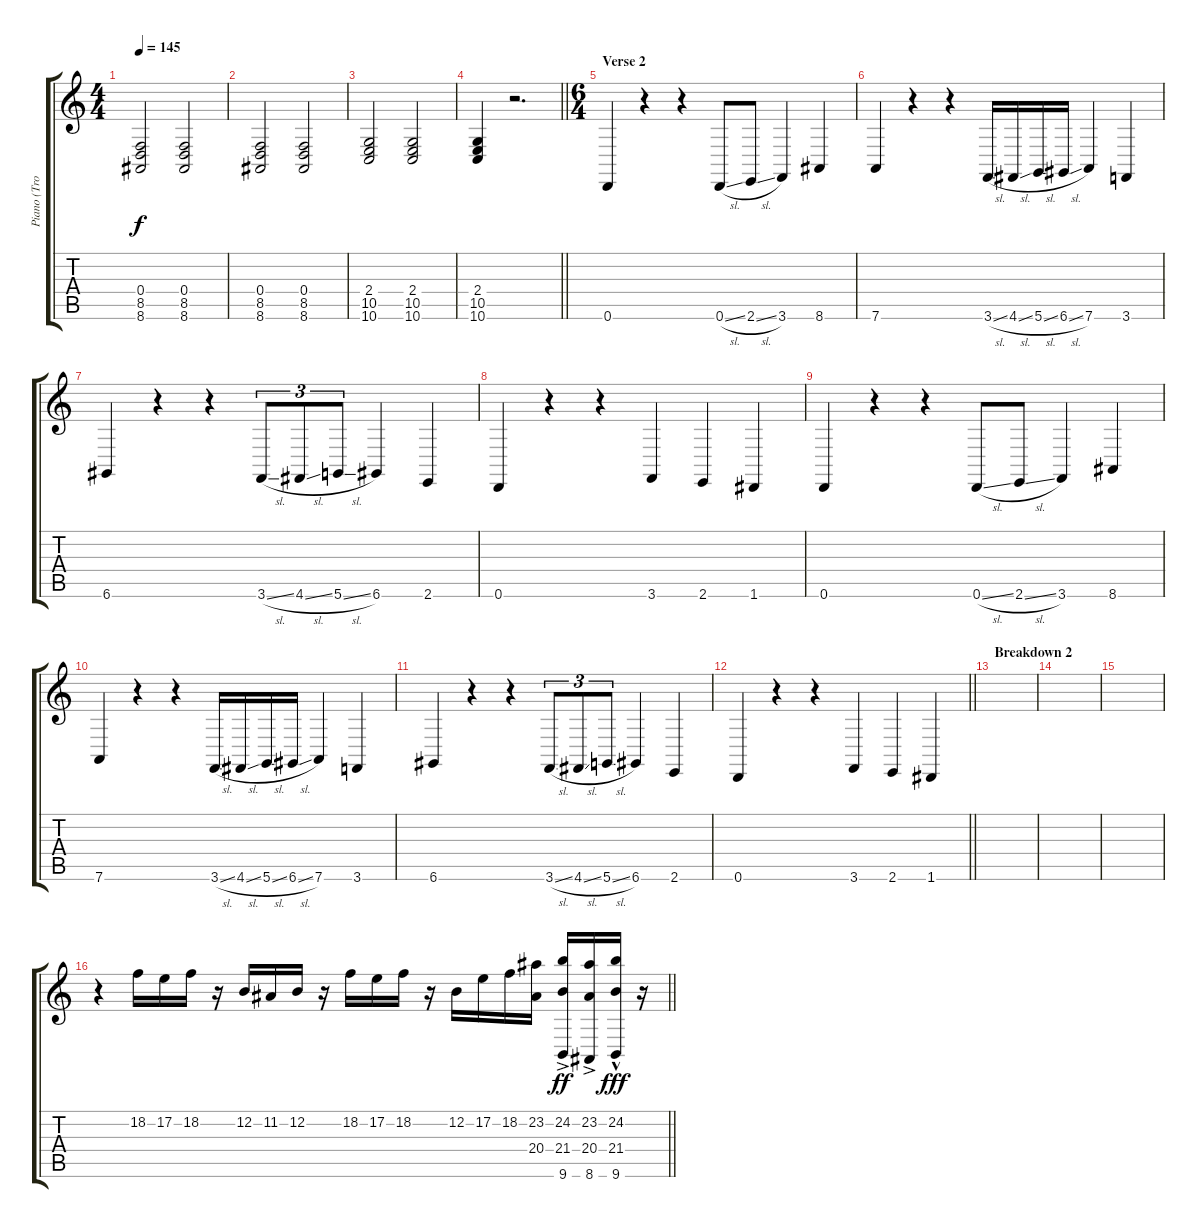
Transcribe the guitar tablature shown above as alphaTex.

\track ("Piano (Trombone)" "Piano (Tro") {instrument acousticgrandpiano}
\staff {score tabs}
\tuning (E4 B3 G3 D3 A2 D2) {hide}
\ts (4 4)
\tempo 145
\clef g2
\ks c
(0.4 8.5 8.6).2{dy f} (0.4 8.5 8.6).2 |
(0.4 8.5 8.6).2 (0.4 8.5 8.6).2 |
(2.4 10.5 10.6).2 (2.4 10.5 10.6).2 |
\barLineRight lightlight
(2.4 10.5 10.6).4 r.2{d} |
\ts (6 4)
\section ("" "Verse 2")
0.6.4{volume 15 instrument trombone} r.4 r.4 0.6{sl}.8 2.6{sl}.8 3.6.4 8.6.4 |
7.6.4 r.4 r.4 3.6{sl}.16 4.6{sl}.16 5.6{sl}.16 6.6{sl}.16 7.6.4 3.6.4 |
6.6.4 r.4 r.4 3.6{sl}.8{tu (3 2)} 4.6{sl}.8{tu (3 2)} 5.6{sl}.8{tu (3 2)} 6.6.4 2.6.4 |
0.6.4 r.4 r.4 3.6.4 2.6.4 1.6.4 |
0.6.4{volume 15 instrument trombone} r.4 r.4 0.6{sl}.8 2.6{sl}.8 3.6.4 8.6.4 |
7.6.4 r.4 r.4 3.6{sl}.16 4.6{sl}.16 5.6{sl}.16 6.6{sl}.16 7.6.4 3.6.4 |
6.6.4 r.4 r.4 3.6{sl}.8{tu (3 2)} 4.6{sl}.8{tu (3 2)} 5.6{sl}.8{tu (3 2)} 6.6.4 2.6.4 |
\barLineRight lightlight
0.6.4 r.4 r.4 3.6.4 2.6.4 1.6.4 |
\section ("" "Breakdown 2")
|
|
|
\barLineRight lightlight
r.4{volume 11 instrument trumpet} 18.2.16 17.2.16 18.2.16 r.16 12.2.16 11.2.16 12.2.16 r.16 18.2.16 17.2.16 18.2.16 r.16 12.2.16 17.2.16 18.2.16 (23.2 20.4).16 (24.2{ac} 21.4 9.6).16{dy ff} (23.2{ac} 20.4 8.6).16 (24.2{hac} 21.4{hac} 9.6{hac}).16{dy fff} r.16
